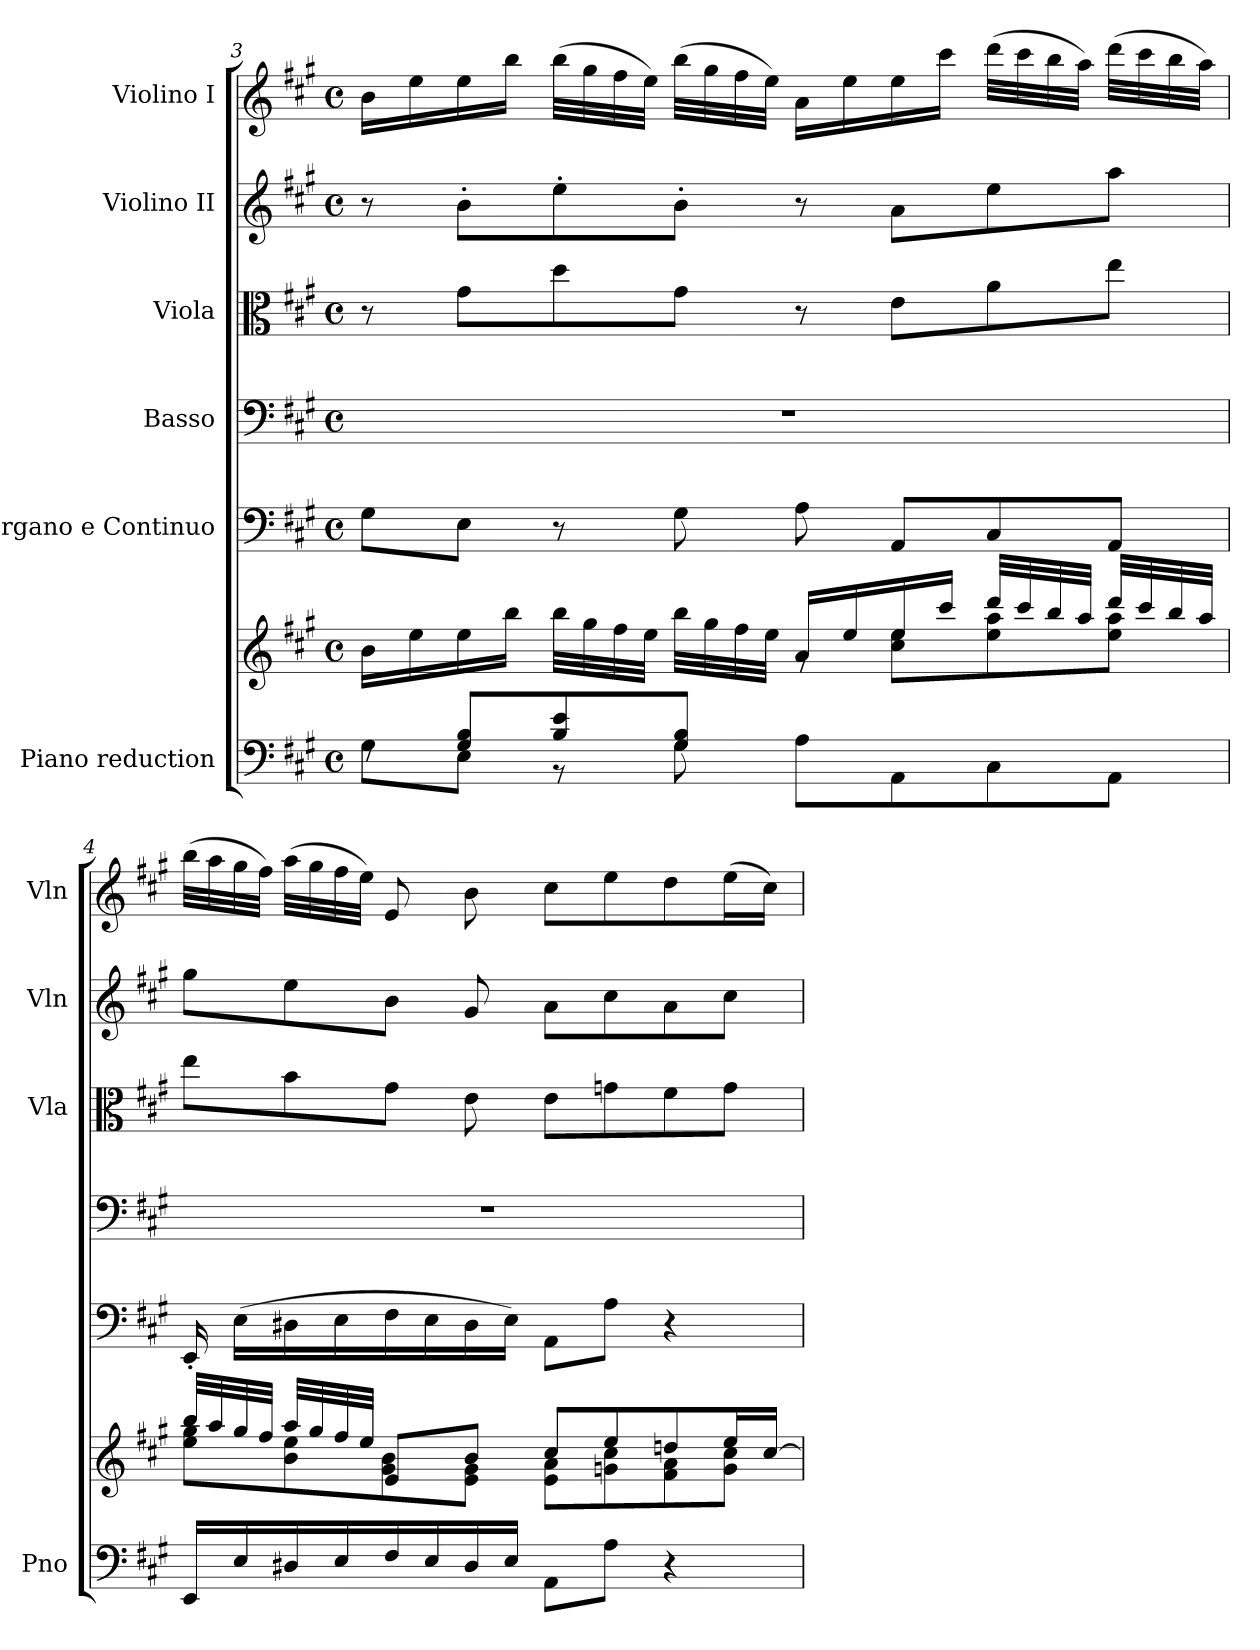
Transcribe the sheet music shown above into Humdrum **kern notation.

**kern	**kern	**kern	**kern	**kern	**kern	**kern
*part6	*part6	*part5	*part4	*part3	*part2	*part1
*staff7	*staff6	*staff5	*staff4	*staff3	*staff2	*staff1
*I"Piano reduction	*	*I"Organo e Continuo	*I"Basso	*I"Viola	*I"Violino II	*I"Violino I
*I'Pno	*	*	*	*I'Vla	*I'Vln	*I'Vln
!!LO:LB:g=z
*clefF4	*clefG2	*clefF4	*clefF4	*clefC3	*clefG2	*clefG2
*k[f#c#g#]	*k[f#c#g#]	*k[f#c#g#]	*k[f#c#g#]	*k[f#c#g#]	*k[f#c#g#]	*k[f#c#g#]
*M4/4	*M4/4	*M4/4	*M4/4	*M4/4	*M4/4	*M4/4
*met(c)	*met(c)	*met(c)	*met(c)	*met(c)	*met(c)	*met(c)
=3	=3	=3	=3	=3	=3	=3
*^	*^	*	*	*	*	*
8rF	8G#\L	16b\LL	2ryy	8G#\L	1r	8r	8r	16b\LL
.	.	16ee\	.	.	.	.	.	16ee\
8G#/ 8B/L	8E\J	16ee\	.	8E\J	.	8g#\L	8b'\L	16ee\
.	.	16bb\JJ	.	.	.	.	.	16bb\JJ
8B/ 8e/	8r	32bb\LLL	.	8r	.	8dd\	8ee'\	(>32bb\LLL
.	.	32gg#\	.	.	.	.	.	32gg#\
.	.	32ff#\	.	.	.	.	.	32ff#\
.	.	32ee\JJJ	.	.	.	.	.	32ee\JJJ)
8G#/ 8B/J	8G#\	32bb\LLL	.	8G#\	.	8g#\J	8b'\J	(>32bb\LLL
.	.	32gg#\	.	.	.	.	.	32gg#\
.	.	32ff#\	.	.	.	.	.	32ff#\
.	.	32ee\JJJ	.	.	.	.	.	32ee\JJJ)
2ryy	8A\L	16a/LL	8rg	8A\	.	8r	8r	16a\LL
.	.	16ee/	.	.	.	.	.	16ee\
.	8AA\	16ee/	8cc#\ 8ee\L	8AA/L	.	8e\L	8a\L	16ee\
.	.	16ccc#/JJ	.	.	.	.	.	16ccc#\JJ
.	8C#\	32ddd/LLL	8ee\ 8aa\	8C#/	.	8a\	8ee\	(>32ddd\LLL
.	.	32ccc#/	.	.	.	.	.	32ccc#\
.	.	32bb/	.	.	.	.	.	32bb\
.	.	32aa/JJJ	.	.	.	.	.	32aa\JJJ)
.	8AA\J	32ddd/LLL	8ee\ 8aa\J	8AA/J	.	8ee\J	8aa\J	(>32ddd\LLL
.	.	32ccc#/	.	.	.	.	.	32ccc#\
.	.	32bb/	.	.	.	.	.	32bb\
.	.	32aa/JJJ	.	.	.	.	.	32aa\JJJ)
*v	*v	*	*	*	*	*	*	*
=4	=4	=4	=4	=4	=4	=4	=4
16EE/LL	32bb/LLL	8ee\ 8gg#\L	16EE'/	1r	8ee\L	8gg#\L	(>32bb\LLL
.	32aa/	.	.	.	.	.	32aa\
16E/	32gg#/	.	(>16E\LL	.	.	.	32gg#\
.	32ff#/JJJ	.	.	.	.	.	32ff#\JJJ)
16D#X/	32aa/LLL	8b\ 8ee\	16D#X\	.	8b\	8ee\	(>32aa\LLL
.	32gg#/	.	.	.	.	.	32gg#\
16E/	32ff#/	.	16E\	.	.	.	32ff#\
.	32ee/JJJ	.	.	.	.	.	32ee\JJJ)
16F#/	8e/L	8g#\ 8b\	16F#\	.	8g#\J	8b\J	8e/
16E/	.	.	16E\	.	.	.	.
16D#/	8b/J	8e\ 8g#\J	16D#\	.	8e\	8g#/	8b\
16E/JJ	.	.	16E\JJ)	.	.	.	.
8AA\L	8cc#/L	8e\ 8a\L	8AA\L	.	8e\L	8a\L	8cc#\L
8A\J	8ee/	8gn\ 8cc#\	8A\J	.	8gn\	8cc#\	8ee\
4r	8ddn/	8f#\ 8a\	4r	.	8f#\	8a\	8dd\
.	16ee/L	8g\ 8cc#\J	.	.	8g\J	8cc#\J	(>16ee\L
.	[16cc#/JJ	.	.	.	.	.	16cc#\JJ)
*	*v	*v	*	*	*	*	*
=	=	=	=	=	=	=
*-	*-	*-	*-	*-	*-	*-
